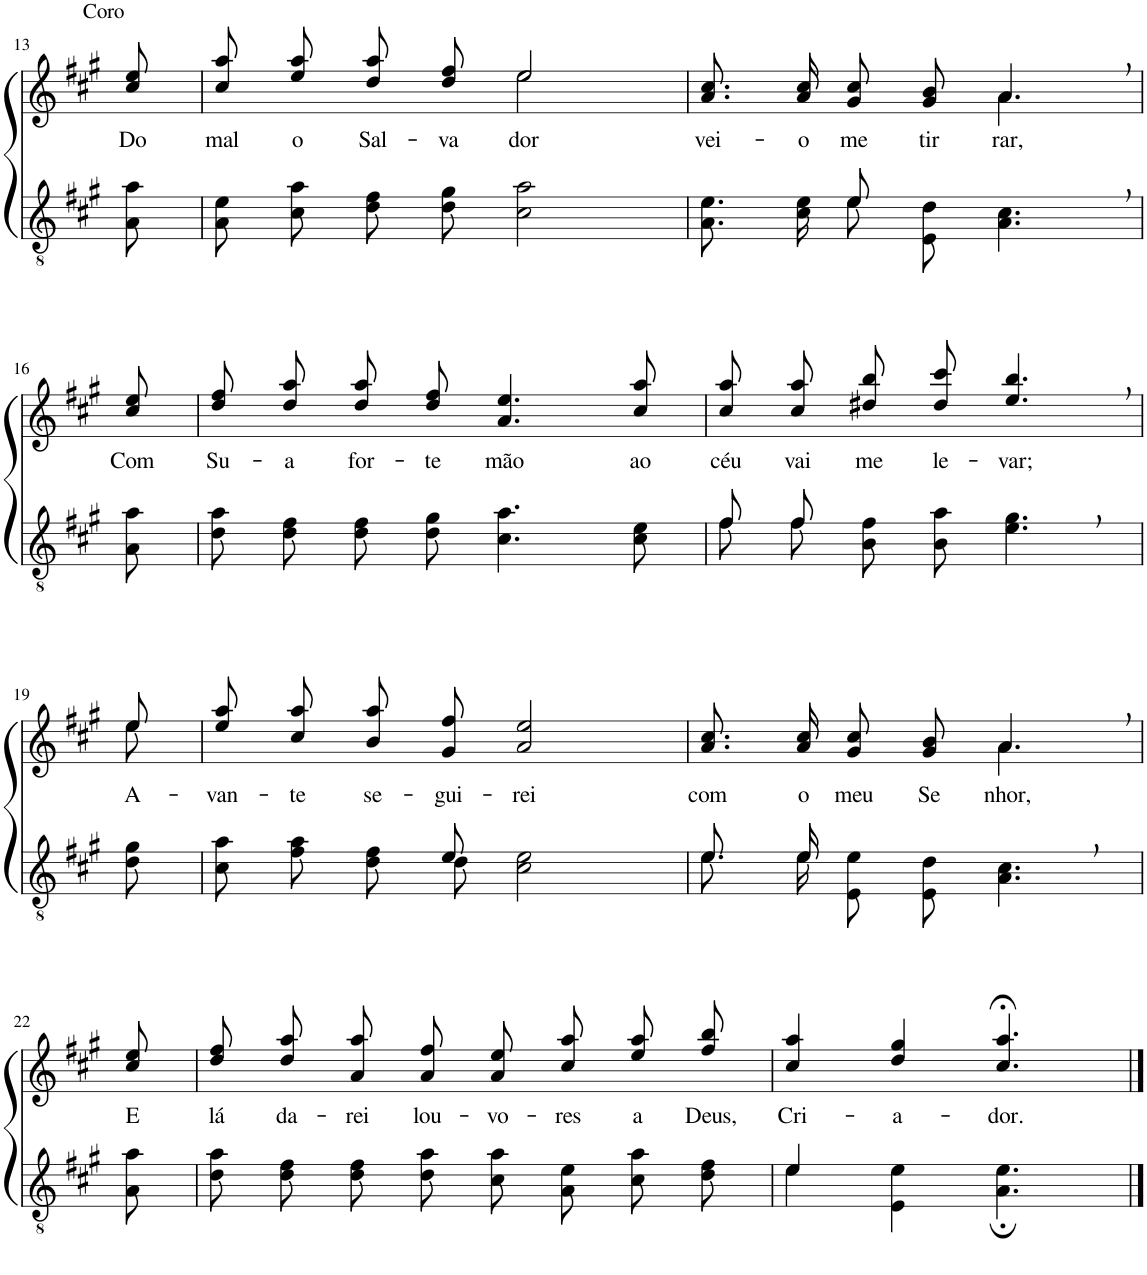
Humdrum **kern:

**kern	**kern	**text
*part2	*part1	*part1
*staff2	*staff1	*staff1
*I"Parte III e IV	*I"Parte I e II	*
!!LO:PB:g=z
*clefGv2	*clefG2	*
*Trd5c9	*Trd5c9	*
*k[f#c#g#]	*k[f#c#g#]	*
*M4/4	*M4/4	*
=13	=13	=13
!	!LO:TX:a:t=Coro	!
!	!	!LO:LY:b
8A\ 8a\	8cc#/ 8ee/	Do
=14	=14	=14
!	!	!LO:LY:b
*	*^	*
8A\ 8e\L	8cc#\ 8aa\L	2ryy	mal
!	!	!	!LO:LY:b
8c#\ 8a\J	8ee\ 8aa\J	.	o
!	!	!	!LO:LY:b
8d\ 8f#\L	8dd\ 8aa\L	.	Sal-
!	!	!	!LO:LY:b
8d\ 8g#\J	8dd\ 8ff#\J	.	-va-
!	!	!	!LO:LY:b
2c#\ 2a\	2ee/	2ee\	-dor
=15	=15	=15	=15
*^	*	*	*
!	!	!	!	!LO:LY:b
4ryy	8.A\ 8.e\L	8.a\ 8.cc#\L	2ryy	vei-
!	!	!	!	!LO:LY:b
.	16c#\ 16e\Jk	16a\ 16cc#\Jk	.	-o
!	!	!	!	!LO:LY:b
8e/	8e\L	8g#/ 8cc#/L	.	me
!	!	!	!	!LO:LY:b
2ryy	8E\ 8d\J	8g#/ 8b/J	.	tir-
!	!	!	!	!LO:LY:b
.	4.A\ 4.c#\	4.a,/	4.a\	-rar,
!!LO:LB:g=z
=16	=16	=16	=16	=16
!	!	!	!	!LO:LY:b
*v	*v	*	*	*
*	*v	*v	*
8A\ 8a\	8cc#/ 8ee/	Com
=17	=17	=17
!	!	!LO:LY:b
8d\ 8a\L	8dd\ 8ff#\L	Su-
!	!	!LO:LY:b
8d\ 8f#\J	8dd\ 8aa\J	-a
!	!	!LO:LY:b
8d\ 8f#\L	8dd\ 8aa\L	for-
!	!	!LO:LY:b
8d\ 8g#\J	8dd\ 8ff#\J	-te
!	!	!LO:LY:b
4.c#\ 4.a\	4.a/ 4.ee/	mão
!	!	!LO:LY:b
8c#\ 8e\	8cc#/ 8aa/	ao
=18	=18	=18
*^	*	*
!	!	!	!LO:LY:b
8f#/L	8f#\L	8cc#\ 8aa\L	céu
!	!	!	!LO:LY:b
8f#/J	8f#\J	8cc#\ 8aa\J	vai
!	!	!	!LO:LY:b
2ryy	8B\ 8f#\L	8dd#X\ 8bb\L	me
!	!	!	!LO:LY:b
.	8B\ 8a\J	8dd#\ 8ccc#\J	le-
!	!	!	!LO:LY:b
.	4.e\ 4.g#\	4.ee/, 4.bb/,	-var;
8ryy	.	.	.
*v	*v	*	*
!!LO:LB:g=z
=19	=19	=19
!	!	!LO:LY:b
*	*^	*
8d\ 8g#\	8ee\	8ee/	A-
=20	=20	=20	=20
*^	*	*	*
!	!	!	!	!LO:LY:b
*	*	*v	*v	*
8c#\ 8a\L	4.ryy	8ee\ 8aa\L	-van-
!	!	!	!LO:LY:b
8f#\ 8a\J	.	8cc#\ 8aa\J	-te
!	!	!	!LO:LY:b
8d\ 8f#\L	.	8b\ 8aa\L	se-
!	!	!	!LO:LY:b
8d\J	8e/	8g#\ 8ff#\J	-gui-
!	!	!	!LO:LY:b
2c#\ 2e\	2ryy	2a/ 2ee/	-rei
=21	=21	=21	=21
!	!	!	!LO:LY:b
*	*	*^	*
8.e/L	8.e\L	8.a\ 8.cc#\L	2ryy	com
!	!	!	!	!LO:LY:b
16e/Jk	16e\Jk	16a\ 16cc#\Jk	.	o
!	!	!	!	!LO:LY:b
2ryy	8E/ 8e/L	8g#/ 8cc#/L	.	meu
!	!	!	!	!LO:LY:b
.	8E/ 8d/J	8g#/ 8b/J	.	Se-
!	!	!	!	!LO:LY:b
.	4.A\ 4.c#\	4.a,/	4.a\	-nhor,
8ryy	.	.	.	.
*v	*v	*	*	*
*	*v	*v	*
!!LO:LB:g=z
=22	=22	=22
!	!	!LO:LY:b
8A\ 8a\	8cc#/ 8ee/	E
=23	=23	=23
!	!	!LO:LY:b
8d\ 8a\L	8dd\ 8ff#\L	lá
!	!	!LO:LY:b
8d\ 8f#\J	8dd\ 8aa\J	da-
!	!	!LO:LY:b
8d\ 8f#\L	8a\ 8aa\L	-rei
!	!	!LO:LY:b
8d\ 8a\J	8a\ 8ff#\J	lou-
!	!	!LO:LY:b
8c#\ 8a\L	8a\ 8ee\L	-vo-
!	!	!LO:LY:b
8A\ 8e\J	8cc#\ 8aa\J	-res
!	!	!LO:LY:b
8c#\ 8a\L	8ee\ 8aa\L	a
!	!	!LO:LY:b
8d\ 8f#\J	8ff#\ 8bb\J	Deus,
=24	=24	=24
*^	*	*
!	!	!	!LO:LY:b
4e/	4e\	4cc#/ 4aa/	Cri-
!	!	!	!LO:LY:b
2ryy	4E\ 4e\	4dd/ 4gg#/	-a-
!	!	!	!LO:LY:b
.	4.A\; 4.e\;	4.cc#/;< 4.aa/;<	-dor.
8ryy	.	.	.
*v	*v	*	*
==	==	==
*-	*-	*-
